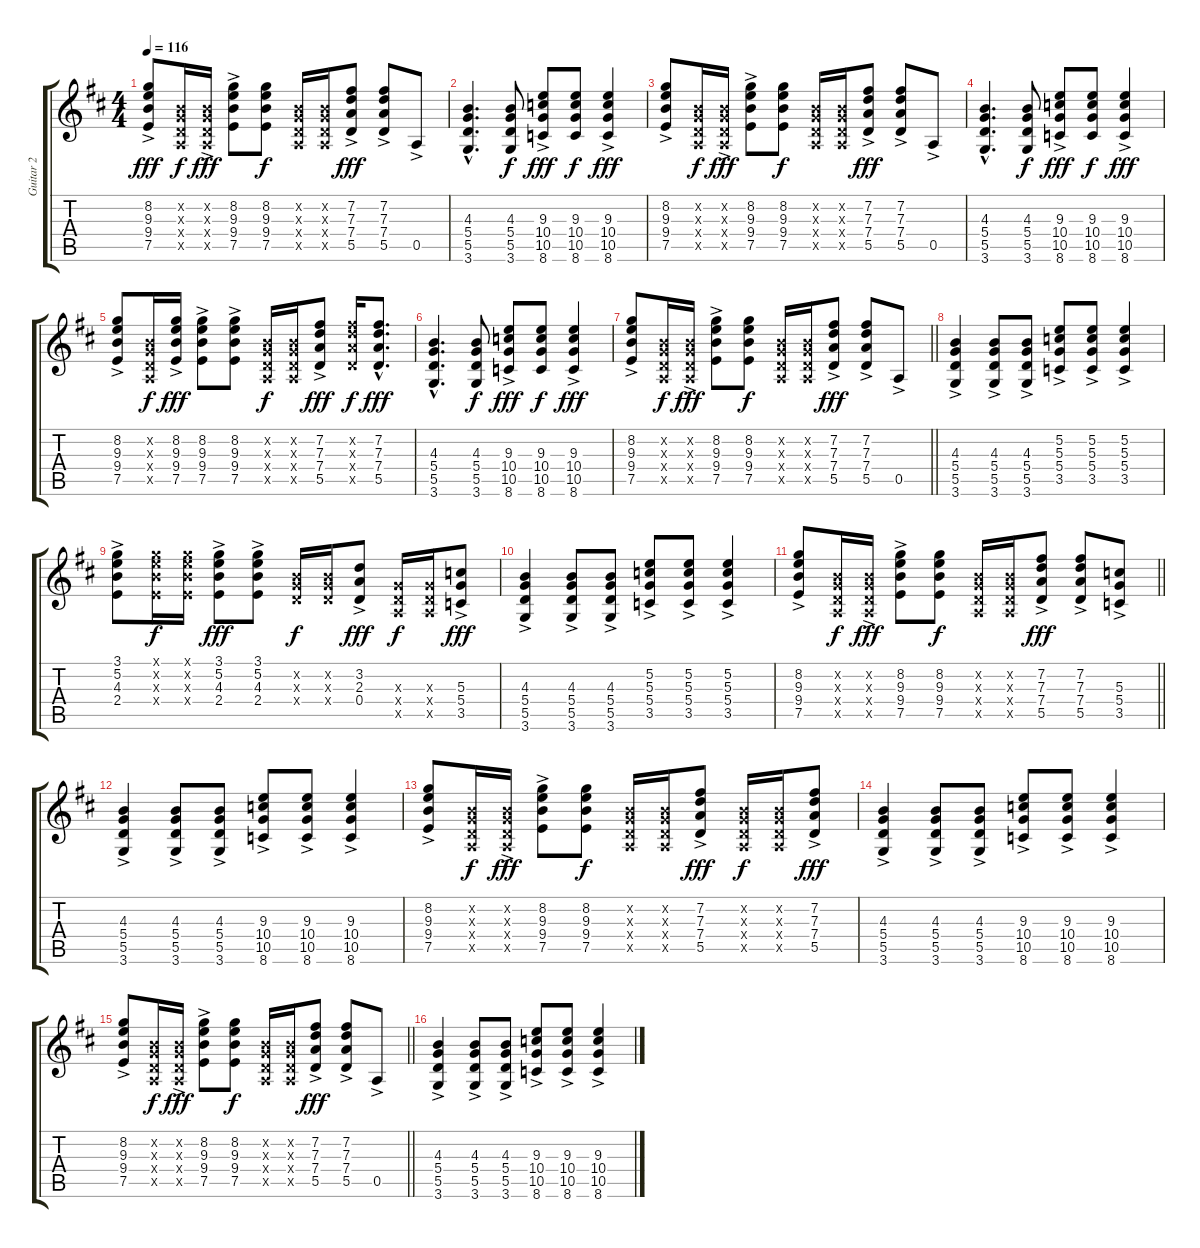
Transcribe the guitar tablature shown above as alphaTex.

\track ("Guitar 2" "Guitar 2") {instrument overdrivenguitar}
\staff {score tabs}
\tuning (E4 B3 G3 D3 A2 E2) {hide}
\ts (4 4)
\tempo 116
\clef g2
\ks d
(8.2{ac} 9.3{ac} 9.4{ac} 7.5{ac}).8{dy fff} (0.2{x} 0.3{x} 0.4{x} 0.5{x}).16{dy f} (0.2{ac x} 0.3{ac x} 0.4{ac x} 0.5{ac x}).16{dy fff} (8.2{ac} 9.3{ac} 9.4{ac} 7.5{ac}).8 (8.2 9.3 9.4 7.5).8{dy f} (0.2{x} 0.3{x} 0.4{x} 0.5{x}).16 (0.2{x} 0.3{x} 0.4{x} 0.5{x}).16 (7.2{ac} 7.3{ac} 7.4{ac} 5.5{ac}).8{dy fff} (7.2{ac} 7.3{ac} 7.4{ac} 5.5{ac}).8 0.5{ac}.8 |
(4.3{hac} 5.4{hac} 5.5{hac} 3.6{hac}).4{d} (4.3 5.4 5.5 3.6).8{dy f} (9.3{ac} 10.4{ac} 10.5{ac} 8.6{ac}).8{dy fff} (9.3 10.4 10.5 8.6).8{dy f} (9.3{ac} 10.4{ac} 10.5{ac} 8.6{ac}).4{dy fff} |
(8.2{ac} 9.3{ac} 9.4{ac} 7.5{ac}).8 (0.2{x} 0.3{x} 0.4{x} 0.5{x}).16{dy f} (0.2{ac x} 0.3{ac x} 0.4{ac x} 0.5{ac x}).16{dy fff} (8.2{ac} 9.3{ac} 9.4{ac} 7.5{ac}).8 (8.2 9.3 9.4 7.5).8{dy f} (0.2{x} 0.3{x} 0.4{x} 0.5{x}).16 (0.2{x} 0.3{x} 0.4{x} 0.5{x}).16 (7.2{ac} 7.3{ac} 7.4{ac} 5.5{ac}).8{dy fff} (7.2{ac} 7.3{ac} 7.4{ac} 5.5{ac}).8 0.5{ac}.8 |
(4.3{hac} 5.4{hac} 5.5{hac} 3.6{hac}).4{d} (4.3 5.4 5.5 3.6).8{dy f} (9.3{ac} 10.4{ac} 10.5{ac} 8.6{ac}).8{dy fff} (9.3 10.4 10.5 8.6).8{dy f} (9.3{ac} 10.4{ac} 10.5{ac} 8.6{ac}).4{dy fff} |
(8.2{ac} 9.3{ac} 9.4{ac} 7.5{ac}).8 (0.2{x} 0.3{x} 0.4{x} 0.5{x}).16{dy f} (8.2{ac} 9.3{ac} 9.4{ac} 7.5{ac}).16{dy fff} (8.2{ac} 9.3{ac} 9.4{ac} 7.5{ac}).8 (8.2{ac} 9.3{ac} 9.4{ac} 7.5{ac}).8 (0.2{x} 0.3{x} 0.4{x} 0.5{x}).16{dy f} (0.2{x} 0.3{x} 0.4{x} 0.5{x}).16 (7.2{ac} 7.3{ac} 7.4{ac} 5.5{ac}).8{dy fff} (7.2{x} 7.3{x} 7.4{x} 5.5{x}).16{dy f} (7.2{hac} 7.3{hac} 7.4{hac} 5.5{hac}).8{d dy fff} |
(4.3{hac} 5.4{hac} 5.5{hac} 3.6{hac}).4{d} (4.3 5.4 5.5 3.6).8{dy f} (9.3{ac} 10.4{ac} 10.5{ac} 8.6{ac}).8{dy fff} (9.3 10.4 10.5 8.6).8{dy f} (9.3{ac} 10.4{ac} 10.5{ac} 8.6{ac}).4{dy fff} |
\barLineRight lightlight
(8.2{ac} 9.3{ac} 9.4{ac} 7.5{ac}).8 (0.2{x} 0.3{x} 0.4{x} 0.5{x}).16{dy f} (0.2{ac x} 0.3{ac x} 0.4{ac x} 0.5{ac x}).16{dy fff} (8.2{ac} 9.3{ac} 9.4{ac} 7.5{ac}).8 (8.2 9.3 9.4 7.5).8{dy f} (0.2{x} 0.3{x} 0.4{x} 0.5{x}).16 (0.2{x} 0.3{x} 0.4{x} 0.5{x}).16 (7.2{ac} 7.3{ac} 7.4{ac} 5.5{ac}).8{dy fff} (7.2{ac} 7.3{ac} 7.4{ac} 5.5{ac}).8 0.5{ac}.8 |
(4.3{ac} 5.4{ac} 5.5{ac} 3.6{ac}).4 (4.3{ac} 5.4{ac} 5.5{ac} 3.6{ac}).8 (4.3{ac} 5.4{ac} 5.5{ac} 3.6{ac}).8 (5.2{ac} 5.3{ac} 5.4{ac} 3.5{ac}).8 (5.2{ac} 5.3{ac} 5.4{ac} 3.5{ac}).8 (5.2{ac} 5.3{ac} 5.4{ac} 3.5{ac}).4 |
(3.1{ac} 5.2{ac} 4.3{ac} 2.4{ac}).8 (3.1{x} 5.2{x} 4.3{x} 2.4{x}).16{dy f} (3.1{x} 5.2{x} 4.3{x} 2.4{x}).16 (3.1{ac} 5.2{ac} 4.3{ac} 2.4{ac}).8{dy fff} (3.1{ac} 5.2{ac} 4.3{ac} 2.4{ac}).8 (0.2{x} 0.3{x} 0.4{x}).16{dy f} (0.2{x} 0.3{x} 0.4{x}).16 (3.2{ac} 2.3{ac} 0.4{ac}).8{dy fff} (0.3{x} 0.4{x} 0.5{x}).16{dy f} (0.3{x} 0.4{x} 0.5{x}).16 (5.3{ac} 5.4{ac} 3.5{ac}).8{dy fff} |
(4.3{ac} 5.4{ac} 5.5{ac} 3.6{ac}).4 (4.3{ac} 5.4{ac} 5.5{ac} 3.6{ac}).8 (4.3{ac} 5.4{ac} 5.5{ac} 3.6{ac}).8 (5.2{ac} 5.3{ac} 5.4{ac} 3.5{ac}).8 (5.2{ac} 5.3{ac} 5.4{ac} 3.5{ac}).8 (5.2{ac} 5.3{ac} 5.4{ac} 3.5{ac}).4 |
\barLineRight lightlight
(8.2{ac} 9.3{ac} 9.4{ac} 7.5{ac}).8 (0.2{x} 0.3{x} 0.4{x} 0.5{x}).16{dy f} (0.2{ac x} 0.3{ac x} 0.4{ac x} 0.5{ac x}).16{dy fff} (8.2{ac} 9.3{ac} 9.4{ac} 7.5{ac}).8 (8.2 9.3 9.4 7.5).8{dy f} (0.2{x} 0.3{x} 0.4{x} 0.5{x}).16 (0.2{x} 0.3{x} 0.4{x} 0.5{x}).16 (7.2{ac} 7.3{ac} 7.4{ac} 5.5{ac}).8{dy fff} (7.2{ac} 7.3{ac} 7.4{ac} 5.5{ac}).8 (5.3 5.4 3.5{ac}).8 |
(4.3{ac} 5.4{ac} 5.5{ac} 3.6{ac}).4 (4.3{ac} 5.4{ac} 5.5{ac} 3.6{ac}).8 (4.3{ac} 5.4{ac} 5.5{ac} 3.6{ac}).8 (9.3{ac} 10.4{ac} 10.5{ac} 8.6).8 (9.3{ac} 10.4{ac} 10.5{ac} 8.6).8 (9.3{ac} 10.4{ac} 10.5{ac} 8.6).4 |
(8.2{ac} 9.3{ac} 9.4{ac} 7.5{ac}).8 (0.2{x} 0.3{x} 0.4{x} 0.5{x}).16{dy f} (0.2{ac x} 0.3{ac x} 0.4{ac x} 0.5{ac x}).16{dy fff} (8.2{ac} 9.3{ac} 9.4{ac} 7.5{ac}).8 (8.2 9.3 9.4 7.5).8{dy f} (0.2{x} 0.3{x} 0.4{x} 0.5{x}).16 (0.2{x} 0.3{x} 0.4{x} 0.5{x}).16 (7.2{ac} 7.3{ac} 7.4{ac} 5.5{ac}).8{dy fff} (0.2{x} 0.3{x} 0.4{x} 0.5{x}).16{dy f} (0.2{x} 0.3{x} 0.4{x} 0.5{x}).16 (7.2{ac} 7.3{ac} 7.4{ac} 5.5{ac}).8{dy fff} |
(4.3{ac} 5.4{ac} 5.5{ac} 3.6{ac}).4 (4.3{ac} 5.4{ac} 5.5{ac} 3.6{ac}).8 (4.3{ac} 5.4{ac} 5.5{ac} 3.6{ac}).8 (9.3{ac} 10.4{ac} 10.5{ac} 8.6).8 (9.3{ac} 10.4{ac} 10.5{ac} 8.6).8 (9.3{ac} 10.4{ac} 10.5{ac} 8.6).4 |
\barLineRight lightlight
(8.2{ac} 9.3{ac} 9.4{ac} 7.5{ac}).8 (0.2{x} 0.3{x} 0.4{x} 0.5{x}).16{dy f} (0.2{ac x} 0.3{ac x} 0.4{ac x} 0.5{ac x}).16{dy fff} (8.2{ac} 9.3{ac} 9.4{ac} 7.5{ac}).8 (8.2 9.3 9.4 7.5).8{dy f} (0.2{x} 0.3{x} 0.4{x} 0.5{x}).16 (0.2{x} 0.3{x} 0.4{x} 0.5{x}).16 (7.2{ac} 7.3{ac} 7.4{ac} 5.5{ac}).8{dy fff} (7.2{ac} 7.3{ac} 7.4{ac} 5.5{ac}).8 0.5{ac}.8 |
(4.3{ac} 5.4{ac} 5.5{ac} 3.6{ac}).4 (4.3{ac} 5.4{ac} 5.5{ac} 3.6{ac}).8 (4.3{ac} 5.4{ac} 5.5{ac} 3.6{ac}).8 (9.3{ac} 10.4{ac} 10.5{ac} 8.6).8 (9.3{ac} 10.4{ac} 10.5{ac} 8.6).8 (9.3{ac} 10.4{ac} 10.5{ac} 8.6).4
